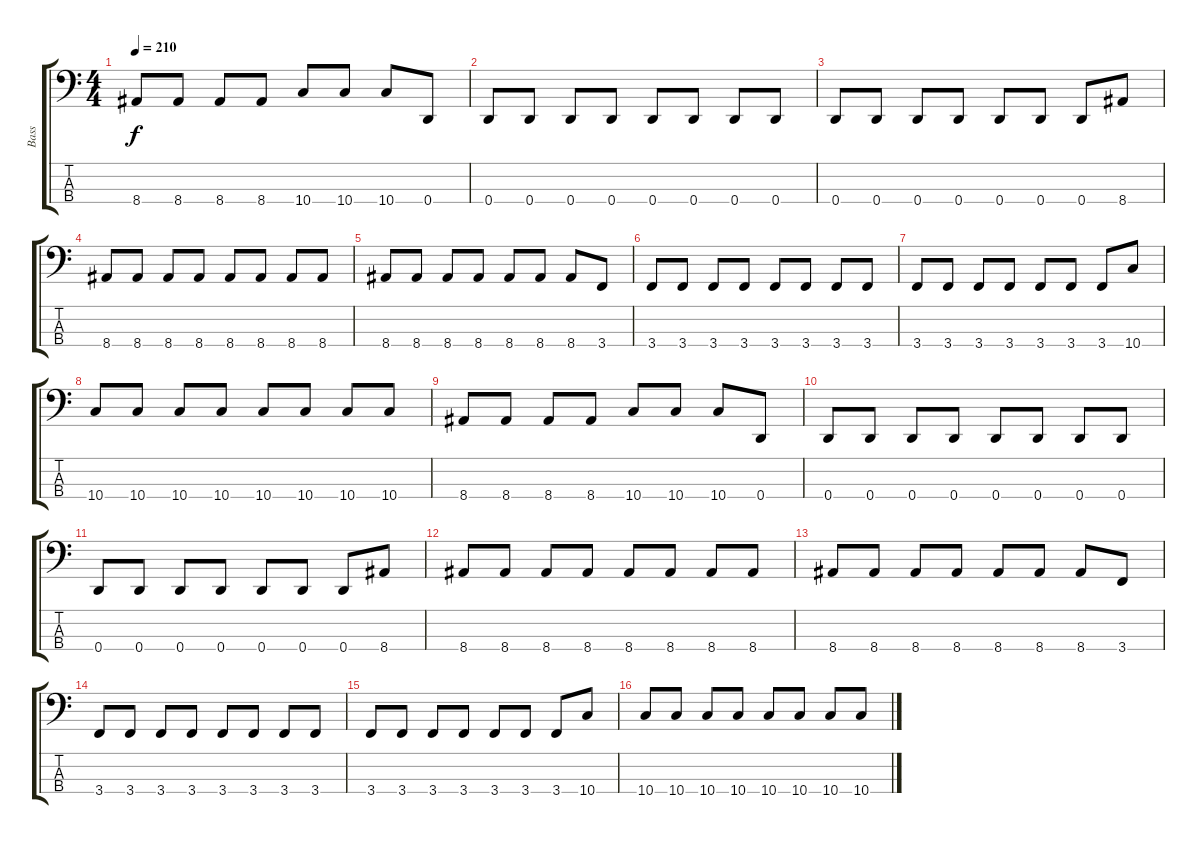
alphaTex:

\track ("Bass " "Bass ") {instrument electricbassfinger}
\staff {score tabs}
\tuning (G2 D2 A1 D1) {hide}
\ts (4 4)
\tempo 210
\clef f4
\ks c
8.4.8{dy f} 8.4.8 8.4.8 8.4.8 10.4.8 10.4.8 10.4.8 0.4.8 |
0.4.8 0.4.8 0.4.8 0.4.8 0.4.8 0.4.8 0.4.8 0.4.8 |
0.4.8 0.4.8 0.4.8 0.4.8 0.4.8 0.4.8 0.4.8 8.4.8 |
8.4.8 8.4.8 8.4.8 8.4.8 8.4.8 8.4.8 8.4.8 8.4.8 |
8.4.8 8.4.8 8.4.8 8.4.8 8.4.8 8.4.8 8.4.8 3.4.8 |
3.4.8 3.4.8 3.4.8 3.4.8 3.4.8 3.4.8 3.4.8 3.4.8 |
3.4.8 3.4.8 3.4.8 3.4.8 3.4.8 3.4.8 3.4.8 10.4.8 |
10.4.8 10.4.8 10.4.8 10.4.8 10.4.8 10.4.8 10.4.8 10.4.8 |
8.4.8 8.4.8 8.4.8 8.4.8 10.4.8 10.4.8 10.4.8 0.4.8 |
0.4.8 0.4.8 0.4.8 0.4.8 0.4.8 0.4.8 0.4.8 0.4.8 |
0.4.8 0.4.8 0.4.8 0.4.8 0.4.8 0.4.8 0.4.8 8.4.8 |
8.4.8 8.4.8 8.4.8 8.4.8 8.4.8 8.4.8 8.4.8 8.4.8 |
8.4.8 8.4.8 8.4.8 8.4.8 8.4.8 8.4.8 8.4.8 3.4.8 |
3.4.8 3.4.8 3.4.8 3.4.8 3.4.8 3.4.8 3.4.8 3.4.8 |
3.4.8 3.4.8 3.4.8 3.4.8 3.4.8 3.4.8 3.4.8 10.4.8 |
10.4.8 10.4.8 10.4.8 10.4.8 10.4.8 10.4.8 10.4.8 10.4.8
